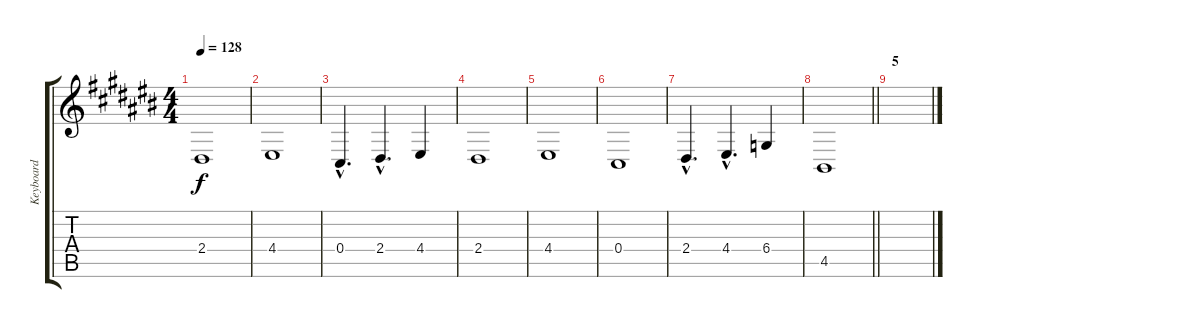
\track ("Keyboard" "Keyboard") {instrument voiceoohs}
\staff {score tabs}
\tuning (Eb4 Bb3 Gb3 Db3 Ab2 Eb2) {hide}
\ts (4 4)
\tempo 128
\clef g2
\ks c#
2.4.1{dy f} |
4.4.1 |
0.4{hac}.4{d} 2.4{hac}.4{d} 4.4.4 |
2.4.1 |
4.4.1 |
0.4.1 |
2.4{hac}.4{d} 4.4{hac}.4{d} 6.4.4 |
\barLineRight lightlight
4.5.1 |
\section ("" "5")
